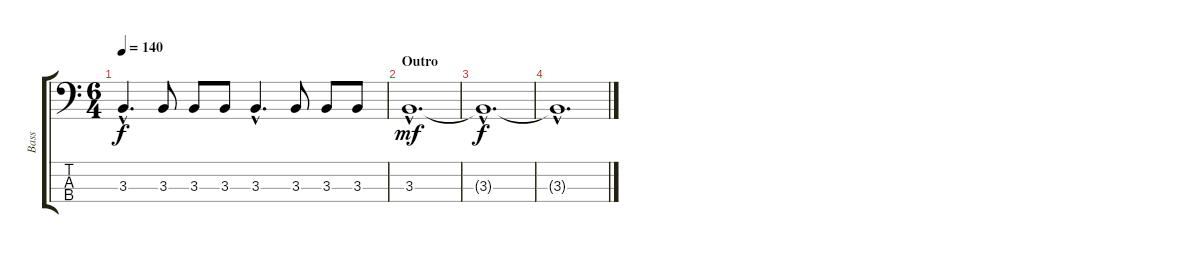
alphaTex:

\track ("Bass" "Bass") {instrument electricbassfinger}
\staff {score tabs}
\tuning (Gb2 Db2 Ab1 Eb1) {hide}
\ts (6 4)
\tempo 140
\clef f4
\ks c
3.3{hac}.4{d dy f} 3.3.8 3.3.8 3.3.8 3.3{hac}.4{d} 3.3.8 3.3.8 3.3.8 |
\section ("" "Outro")
3.3{hac}.1{d dy mf} |
3.3{hac t}.1{d dy f volume 0} |
3.3{hac t}.1{d}
